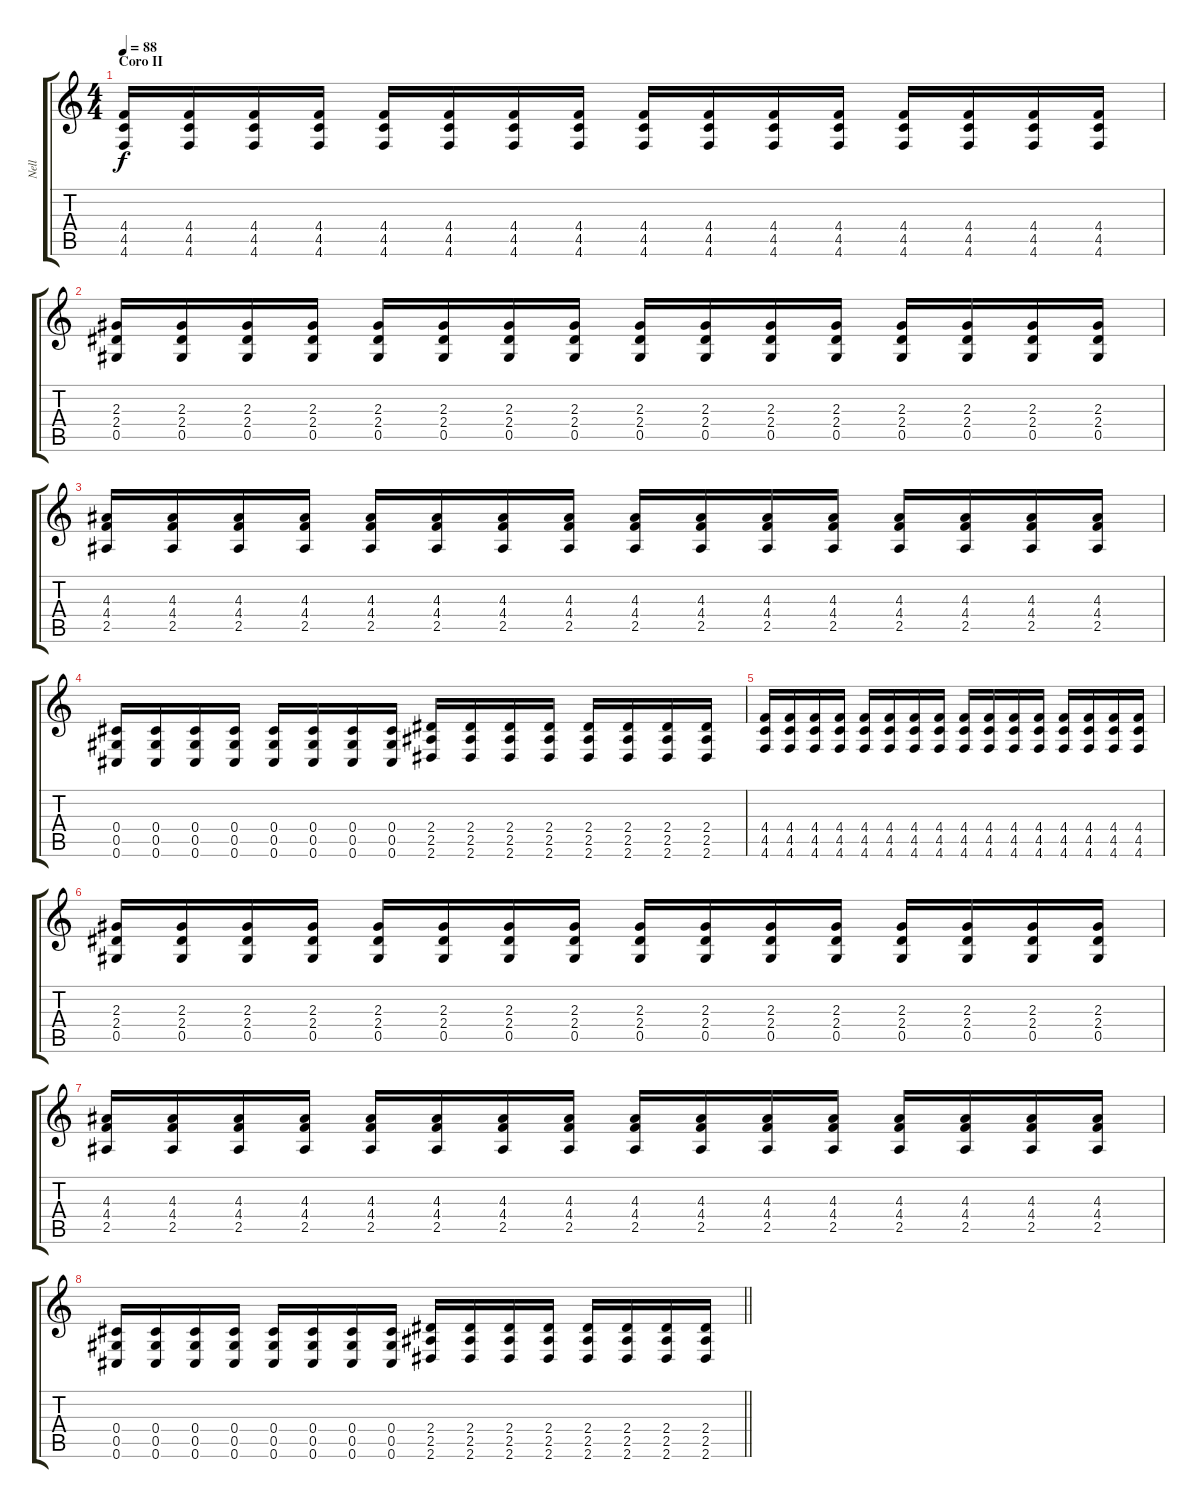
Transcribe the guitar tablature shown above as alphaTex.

\track ("Nell" "Nell") {instrument distortionguitar}
\staff {score tabs}
\tuning (Eb4 Bb3 Gb3 Db3 Ab2 Db2) {hide}
\ts (4 4)
\section ("" "Coro II")
\tempo 88
\clef g2
\ks c
(4.4 4.5 4.6).16{dy f} (4.4 4.5 4.6).16 (4.4 4.5 4.6).16 (4.4 4.5 4.6).16 (4.4 4.5 4.6).16 (4.4 4.5 4.6).16 (4.4 4.5 4.6).16 (4.4 4.5 4.6).16 (4.4 4.5 4.6).16 (4.4 4.5 4.6).16 (4.4 4.5 4.6).16 (4.4 4.5 4.6).16 (4.4 4.5 4.6).16 (4.4 4.5 4.6).16 (4.4 4.5 4.6).16 (4.4 4.5 4.6).16 |
(2.3 2.4 0.5).16 (2.3 2.4 0.5).16 (2.3 2.4 0.5).16 (2.3 2.4 0.5).16 (2.3 2.4 0.5).16 (2.3 2.4 0.5).16 (2.3 2.4 0.5).16 (2.3 2.4 0.5).16 (2.3 2.4 0.5).16 (2.3 2.4 0.5).16 (2.3 2.4 0.5).16 (2.3 2.4 0.5).16 (2.3 2.4 0.5).16 (2.3 2.4 0.5).16 (2.3 2.4 0.5).16 (2.3 2.4 0.5).16 |
(4.3 4.4 2.5).16 (4.3 4.4 2.5).16 (4.3 4.4 2.5).16 (4.3 4.4 2.5).16 (4.3 4.4 2.5).16 (4.3 4.4 2.5).16 (4.3 4.4 2.5).16 (4.3 4.4 2.5).16 (4.3 4.4 2.5).16 (4.3 4.4 2.5).16 (4.3 4.4 2.5).16 (4.3 4.4 2.5).16 (4.3 4.4 2.5).16 (4.3 4.4 2.5).16 (4.3 4.4 2.5).16 (4.3 4.4 2.5).16 |
(0.4 0.5 0.6).16 (0.4 0.5 0.6).16 (0.4 0.5 0.6).16 (0.4 0.5 0.6).16 (0.4 0.5 0.6).16 (0.4 0.5 0.6).16 (0.4 0.5 0.6).16 (0.4 0.5 0.6).16 (2.4 2.5 2.6).16 (2.4 2.5 2.6).16 (2.4 2.5 2.6).16 (2.4 2.5 2.6).16 (2.4 2.5 2.6).16 (2.4 2.5 2.6).16 (2.4 2.5 2.6).16 (2.4 2.5 2.6).16 |
(4.4 4.5 4.6).16 (4.4 4.5 4.6).16 (4.4 4.5 4.6).16 (4.4 4.5 4.6).16 (4.4 4.5 4.6).16 (4.4 4.5 4.6).16 (4.4 4.5 4.6).16 (4.4 4.5 4.6).16 (4.4 4.5 4.6).16 (4.4 4.5 4.6).16 (4.4 4.5 4.6).16 (4.4 4.5 4.6).16 (4.4 4.5 4.6).16 (4.4 4.5 4.6).16 (4.4 4.5 4.6).16 (4.4 4.5 4.6).16 |
(2.3 2.4 0.5).16 (2.3 2.4 0.5).16 (2.3 2.4 0.5).16 (2.3 2.4 0.5).16 (2.3 2.4 0.5).16 (2.3 2.4 0.5).16 (2.3 2.4 0.5).16 (2.3 2.4 0.5).16 (2.3 2.4 0.5).16 (2.3 2.4 0.5).16 (2.3 2.4 0.5).16 (2.3 2.4 0.5).16 (2.3 2.4 0.5).16 (2.3 2.4 0.5).16 (2.3 2.4 0.5).16 (2.3 2.4 0.5).16 |
(4.3 4.4 2.5).16 (4.3 4.4 2.5).16 (4.3 4.4 2.5).16 (4.3 4.4 2.5).16 (4.3 4.4 2.5).16 (4.3 4.4 2.5).16 (4.3 4.4 2.5).16 (4.3 4.4 2.5).16 (4.3 4.4 2.5).16 (4.3 4.4 2.5).16 (4.3 4.4 2.5).16 (4.3 4.4 2.5).16 (4.3 4.4 2.5).16 (4.3 4.4 2.5).16 (4.3 4.4 2.5).16 (4.3 4.4 2.5).16 |
\barLineRight lightlight
(0.4 0.5 0.6).16 (0.4 0.5 0.6).16 (0.4 0.5 0.6).16 (0.4 0.5 0.6).16 (0.4 0.5 0.6).16 (0.4 0.5 0.6).16 (0.4 0.5 0.6).16 (0.4 0.5 0.6).16 (2.4 2.5 2.6).16 (2.4 2.5 2.6).16 (2.4 2.5 2.6).16 (2.4 2.5 2.6).16 (2.4 2.5 2.6).16 (2.4 2.5 2.6).16 (2.4 2.5 2.6).16 (2.4 2.5 2.6).16
